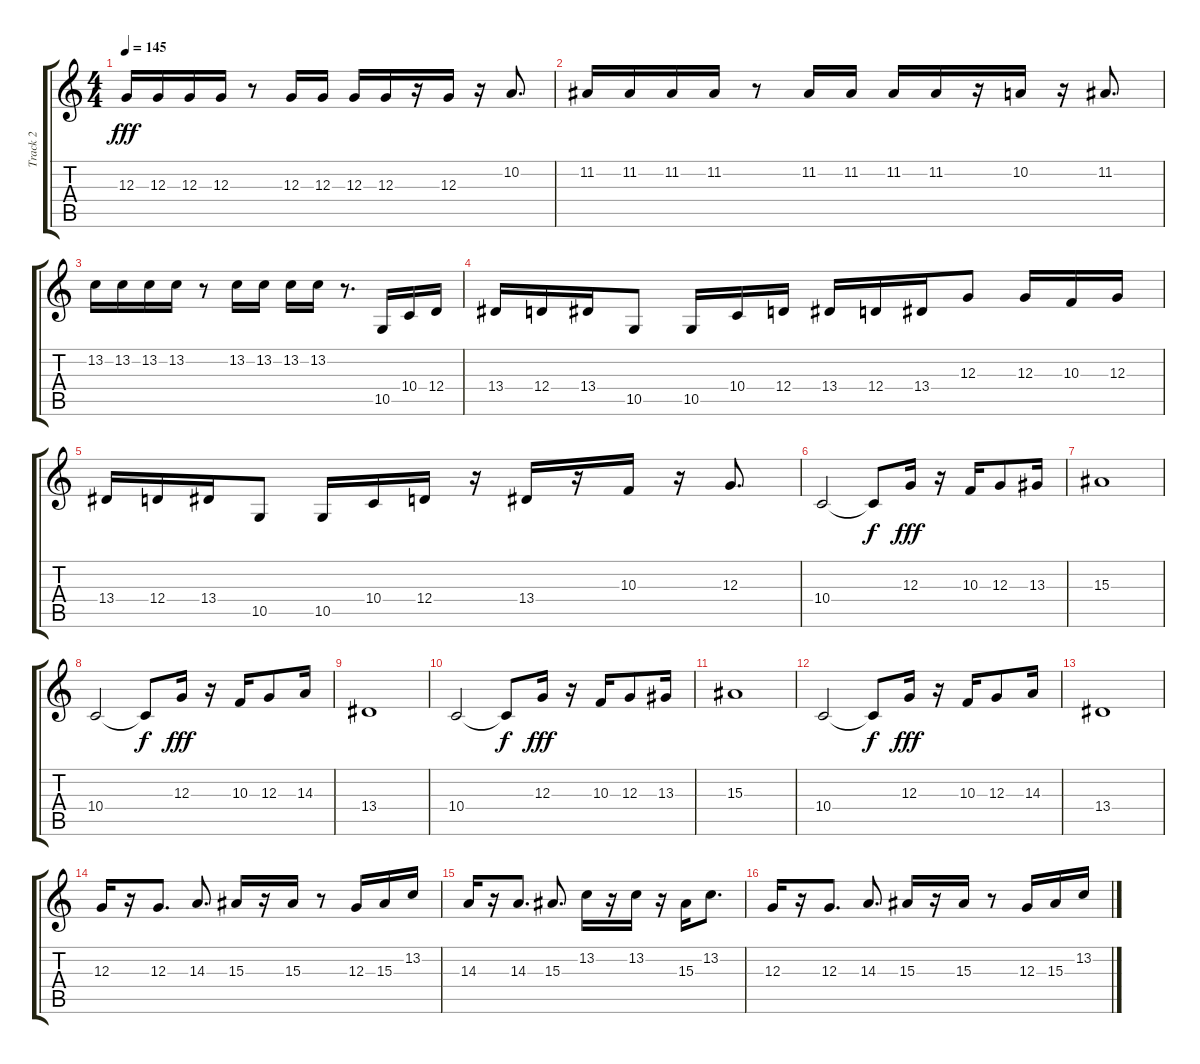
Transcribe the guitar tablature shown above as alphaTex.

\track ("Track 2" "Track 2") {instrument lead2sawtooth}
\staff {score tabs}
\tuning (E4 B3 G3 D3 A2 E2) {hide}
\ts (4 4)
\tempo 145
\clef g2
\ks c
12.3.16{dy fff} 12.3.16 12.3.16 12.3.16 r.8 12.3.16 12.3.16 12.3.16 12.3.16 r.16 12.3.16 r.16 10.2.8{d} |
11.2.16 11.2.16 11.2.16 11.2.16 r.8 11.2.16 11.2.16 11.2.16 11.2.16 r.16 10.2.16 r.16 11.2.8{d} |
13.2.16 13.2.16 13.2.16 13.2.16 r.8 13.2.16 13.2.16 13.2.16 13.2.16 r.8{d} 10.5.16 10.4.16 12.4.16 |
13.4.16 12.4.16 13.4.16 10.5.8 10.5.16 10.4.16 12.4.16 13.4.16 12.4.16 13.4.16 12.3.8 12.3.16 10.3.16 12.3.16 |
13.4.16 12.4.16 13.4.16 10.5.8 10.5.16 10.4.16 12.4.16 r.16 13.4.16 r.16 10.3.16 r.16 12.3.8{d} |
10.4.2 10.4{t}.8{dy f} 12.3.16{dy fff} r.16 10.3.16 12.3.8 13.3.16 |
15.3.1 |
10.4.2 10.4{t}.8{dy f} 12.3.16{dy fff} r.16 10.3.16 12.3.8 14.3.16 |
13.4.1 |
10.4.2 10.4{t}.8{dy f} 12.3.16{dy fff} r.16 10.3.16 12.3.8 13.3.16 |
15.3.1 |
10.4.2 10.4{t}.8{dy f} 12.3.16{dy fff} r.16 10.3.16 12.3.8 14.3.16 |
13.4.1 |
12.3.16 r.16 12.3.8{d} 14.3.8{d} 15.3.16 r.16 15.3.16 r.8 12.3.16 15.3.16 13.2.16 |
14.3.16 r.16 14.3.8{d} 15.3.8{d} 13.2.16 r.16 13.2.16 r.16 15.3.16 13.2.8{d} |
12.3.16 r.16 12.3.8{d} 14.3.8{d} 15.3.16 r.16 15.3.16 r.8 12.3.16 15.3.16 13.2.16
